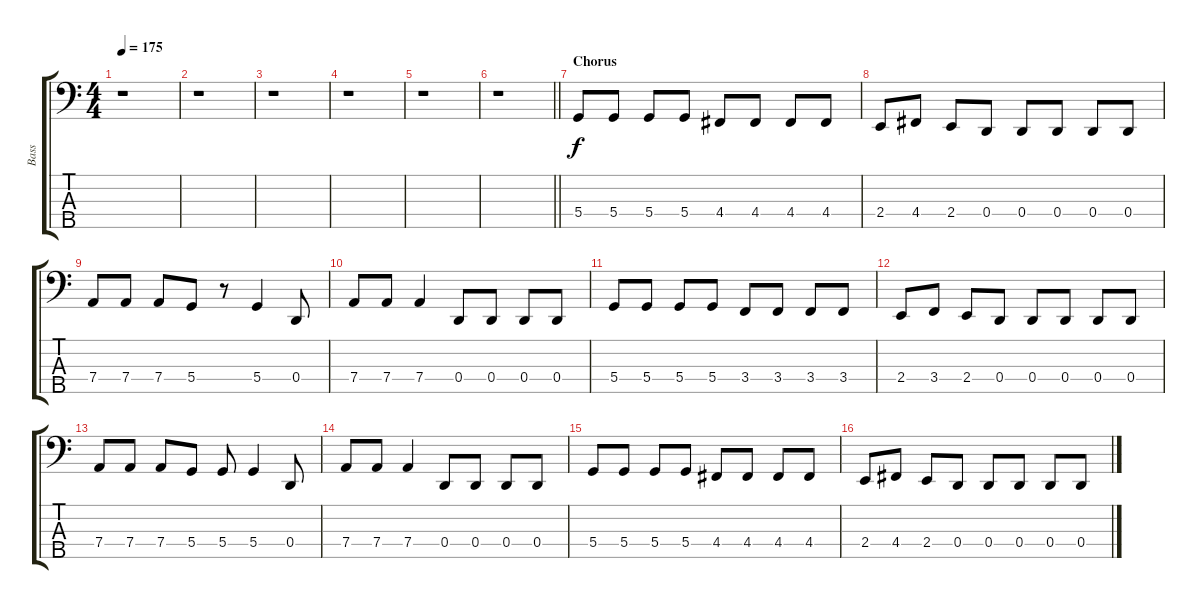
\track ("Bass" "Bass") {instrument electricbasspick}
\staff {score tabs}
\tuning (F2 C2 G1 D1 A0) {hide}
\ts (4 4)
\tempo 175
\clef f4
\ks c
r.1{dy f} |
r.1 |
r.1 |
r.1 |
r.1 |
\barLineRight lightlight
r.1 |
\section ("" "Chorus")
5.4.8 5.4.8 5.4.8 5.4.8 4.4.8 4.4.8 4.4.8 4.4.8 |
2.4.8 4.4.8 2.4.8 0.4.8 0.4.8 0.4.8 0.4.8 0.4.8 |
7.4.8 7.4.8 7.4.8 5.4.8 r.8 5.4.4 0.4.8 |
7.4.8 7.4.8 7.4.4 0.4.8 0.4.8 0.4.8 0.4.8 |
5.4.8 5.4.8 5.4.8 5.4.8 3.4.8 3.4.8 3.4.8 3.4.8 |
2.4.8 3.4.8 2.4.8 0.4.8 0.4.8 0.4.8 0.4.8 0.4.8 |
7.4.8 7.4.8 7.4.8 5.4.8 5.4.8 5.4.4 0.4.8 |
7.4.8 7.4.8 7.4.4 0.4.8 0.4.8 0.4.8 0.4.8 |
5.4.8 5.4.8 5.4.8 5.4.8 4.4.8 4.4.8 4.4.8 4.4.8 |
2.4.8 4.4.8 2.4.8 0.4.8 0.4.8 0.4.8 0.4.8 0.4.8
